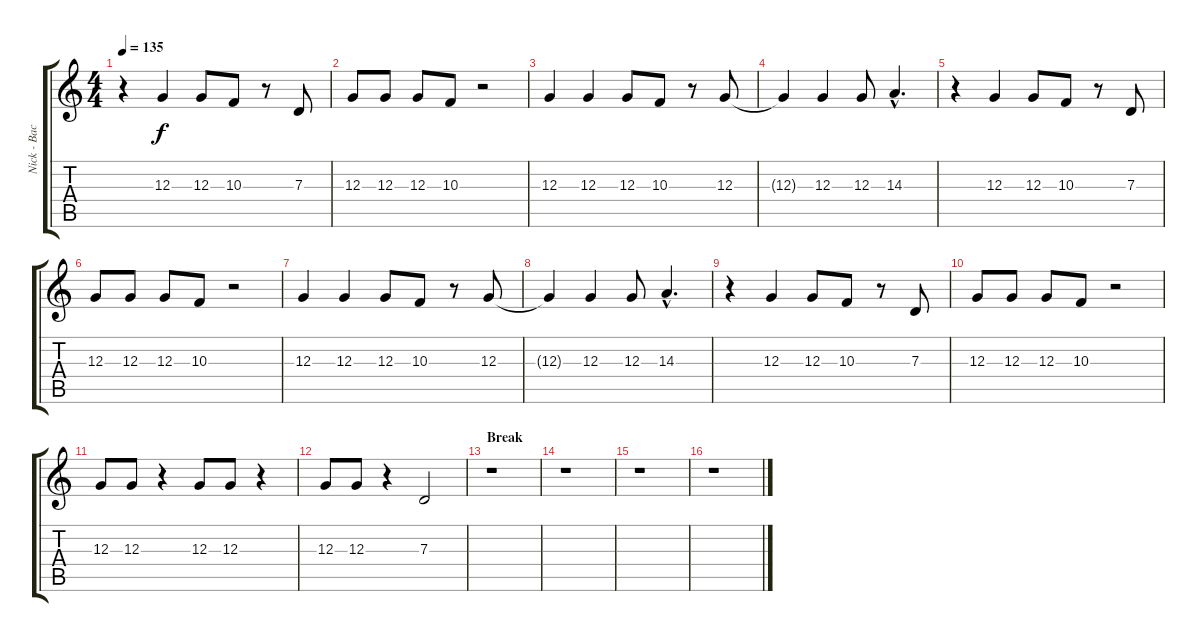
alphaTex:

\track ("Nick - Backing Vocals" "Nick - Bac") {instrument electricpiano2}
\staff {score tabs}
\tuning (E4 B3 G3 D3 A2 E2) {hide}
\ts (4 4)
\tempo 135
\clef g2
\ks c
r.4{dy f} 12.3.4 12.3.8 10.3.8 r.8 7.3.8 |
12.3.8 12.3.8 12.3.8 10.3.8 r.2 |
12.3.4 12.3.4 12.3.8 10.3.8 r.8 12.3.8 |
12.3{t}.4 12.3.4 12.3.8 14.3{hac}.4{d} |
r.4 12.3.4 12.3.8 10.3.8 r.8 7.3.8 |
12.3.8 12.3.8 12.3.8 10.3.8 r.2 |
12.3.4 12.3.4 12.3.8 10.3.8 r.8 12.3.8 |
12.3{t}.4 12.3.4 12.3.8 14.3{hac}.4{d} |
r.4 12.3.4 12.3.8 10.3.8 r.8 7.3.8 |
12.3.8 12.3.8 12.3.8 10.3.8 r.2 |
12.3.8 12.3.8 r.4 12.3.8 12.3.8 r.4 |
12.3.8 12.3.8 r.4 7.3.2 |
\section ("" "Break")
r.1 |
r.1 |
r.1 |
r.1
